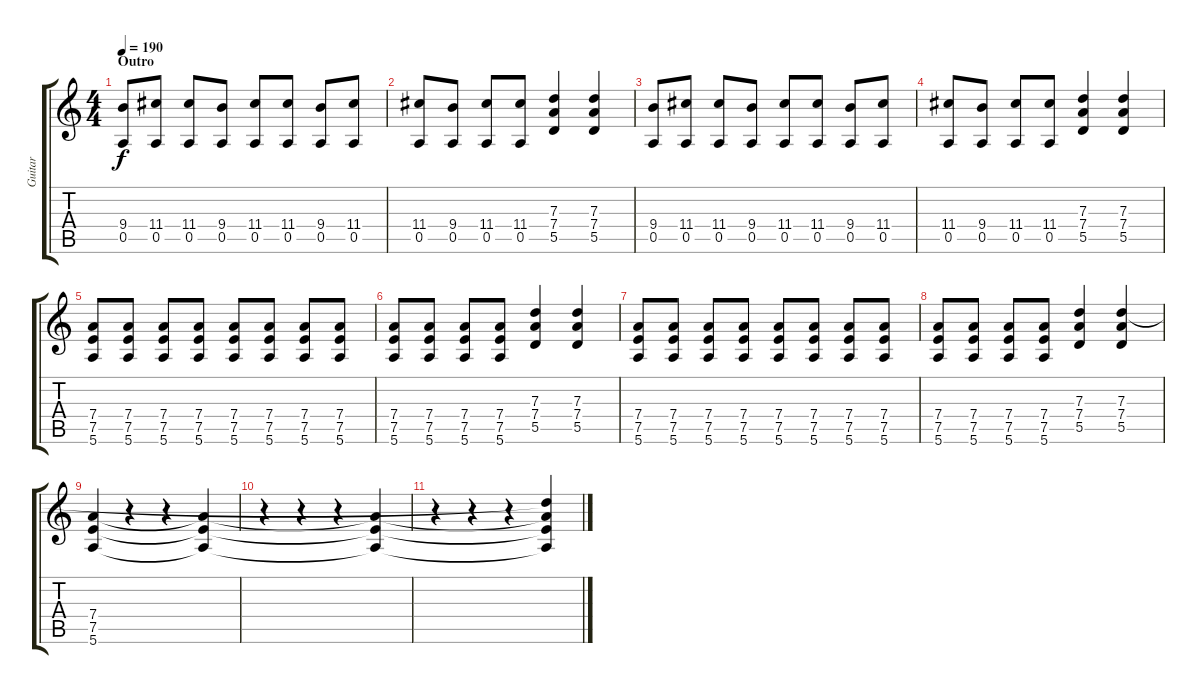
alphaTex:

\track ("Guitar" "Guitar") {instrument distortionguitar}
\staff {score tabs}
\tuning (E4 B3 G3 D3 A2 E2) {hide}
\ts (4 4)
\section ("" "Outro")
\tempo 190
\clef g2
\ks c
(9.4 0.5).8{dy f} (11.4 0.5).8 (11.4 0.5).8 (9.4 0.5).8 (11.4 0.5).8 (11.4 0.5).8 (9.4 0.5).8 (11.4 0.5).8 |
(11.4 0.5).8 (9.4 0.5).8 (11.4 0.5).8 (11.4 0.5).8 (7.3 7.4 5.5).4 (7.3 7.4 5.5).4 |
(9.4 0.5).8 (11.4 0.5).8 (11.4 0.5).8 (9.4 0.5).8 (11.4 0.5).8 (11.4 0.5).8 (9.4 0.5).8 (11.4 0.5).8 |
(11.4 0.5).8 (9.4 0.5).8 (11.4 0.5).8 (11.4 0.5).8 (7.3 7.4 5.5).4 (7.3 7.4 5.5).4 |
(7.4 7.5 5.6).8 (7.4 7.5 5.6).8 (7.4 7.5 5.6).8 (7.4 7.5 5.6).8 (7.4 7.5 5.6).8 (7.4 7.5 5.6).8 (7.4 7.5 5.6).8 (7.4 7.5 5.6).8 |
(7.4 7.5 5.6).8 (7.4 7.5 5.6).8 (7.4 7.5 5.6).8 (7.4 7.5 5.6).8 (7.3 7.4 5.5).4 (7.3 7.4 5.5).4 |
(7.4 7.5 5.6).8 (7.4 7.5 5.6).8 (7.4 7.5 5.6).8 (7.4 7.5 5.6).8 (7.4 7.5 5.6).8 (7.4 7.5 5.6).8 (7.4 7.5 5.6).8 (7.4 7.5 5.6).8 |
(7.4 7.5 5.6).8 (7.4 7.5 5.6).8 (7.4 7.5 5.6).8 (7.4 7.5 5.6).8 (7.3 7.4 5.5).4 (7.3 7.4 5.5).4 |
(7.4 7.5 5.6).4 r.4 r.4 (7.4{t} 7.5{t} 5.6{t}).4 |
r.4 r.4 r.4 (7.4{t} 7.5{t} 5.6{t}).4 |
r.4 r.4 r.4 (7.3{t} 7.4{t} 7.5{t} 5.6{t}).4
